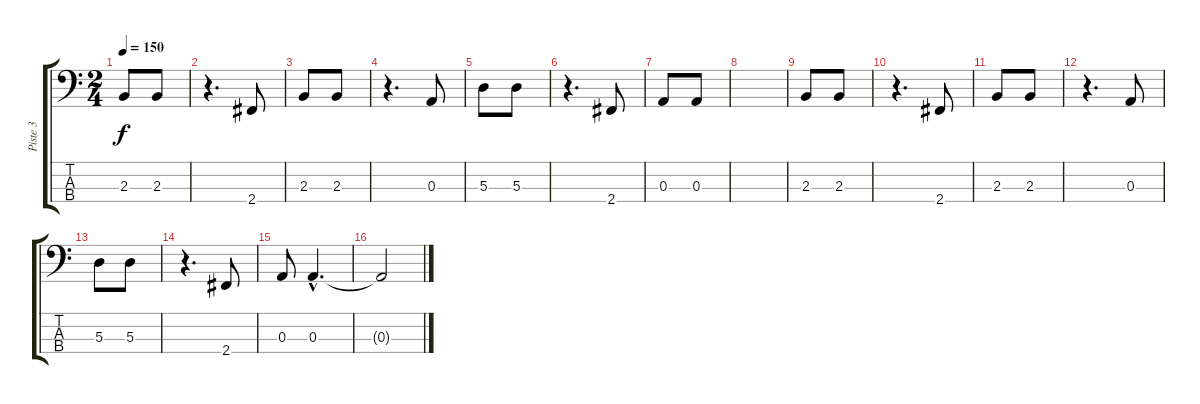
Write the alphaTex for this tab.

\track ("Piste 3" "Piste 3") {instrument electricbassfinger}
\staff {score tabs}
\tuning (G2 D2 A1 E1) {hide}
\ts (2 4)
\tempo 150
\clef f4
\ks c
2.3.8{dy f} 2.3.8 |
r.4{d} 2.4.8 |
2.3.8 2.3.8 |
r.4{d} 0.3.8 |
5.3.8 5.3.8 |
r.4{d} 2.4.8 |
0.3.8 0.3.8 |
|
2.3.8 2.3.8 |
r.4{d} 2.4.8 |
2.3.8 2.3.8 |
r.4{d} 0.3.8 |
5.3.8 5.3.8 |
r.4{d} 2.4.8 |
0.3.8 0.3{hac}.4{d} |
0.3{t}.2
